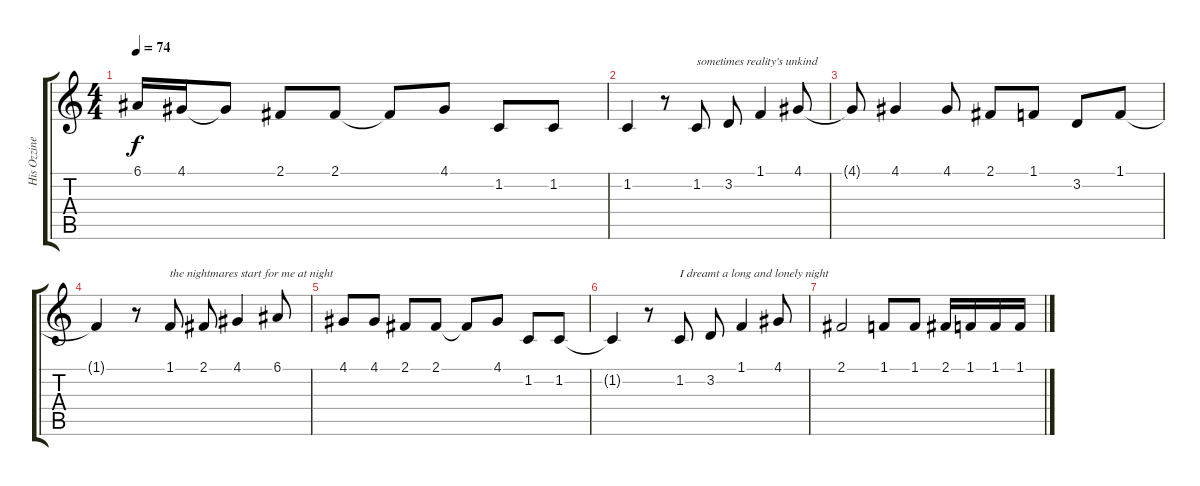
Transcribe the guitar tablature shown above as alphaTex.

\track ("His Ozziness Ozzy Osbourne" "His Ozzine") {instrument fx4atmosphere}
\staff {score tabs}
\tuning (E4 B3 G3 D3 A2 E2) {hide}
\ts (4 4)
\tempo 74
\clef g2
\ks c
6.1{t}.16{dy f} 4.1.16 4.1{t}.8 2.1.8 2.1.8 2.1{t}.8 4.1.8 1.2.8 1.2.8 |
1.2.4 r.8 1.2.8{txt "sometimes reality's unkind"} 3.2.8 1.1.4 4.1.8 |
4.1{t}.8 4.1.4 4.1.8 2.1.8 1.1.8 3.2.8 1.1.8 |
1.1{t}.4 r.8 1.1.8{txt "the nightmares start for me at night"} 2.1.8 4.1.4 6.1.8 |
4.1.8 4.1.8 2.1.8 2.1.8 2.1{t}.8 4.1.8 1.2.8 1.2.8 |
1.2{t}.4 r.8 1.2.8{txt "I dreamt a long and lonely night"} 3.2.8 1.1.4 4.1.8 |
2.1.2 1.1.8 1.1.8 2.1.16 1.1.16 1.1.16 1.1.16
